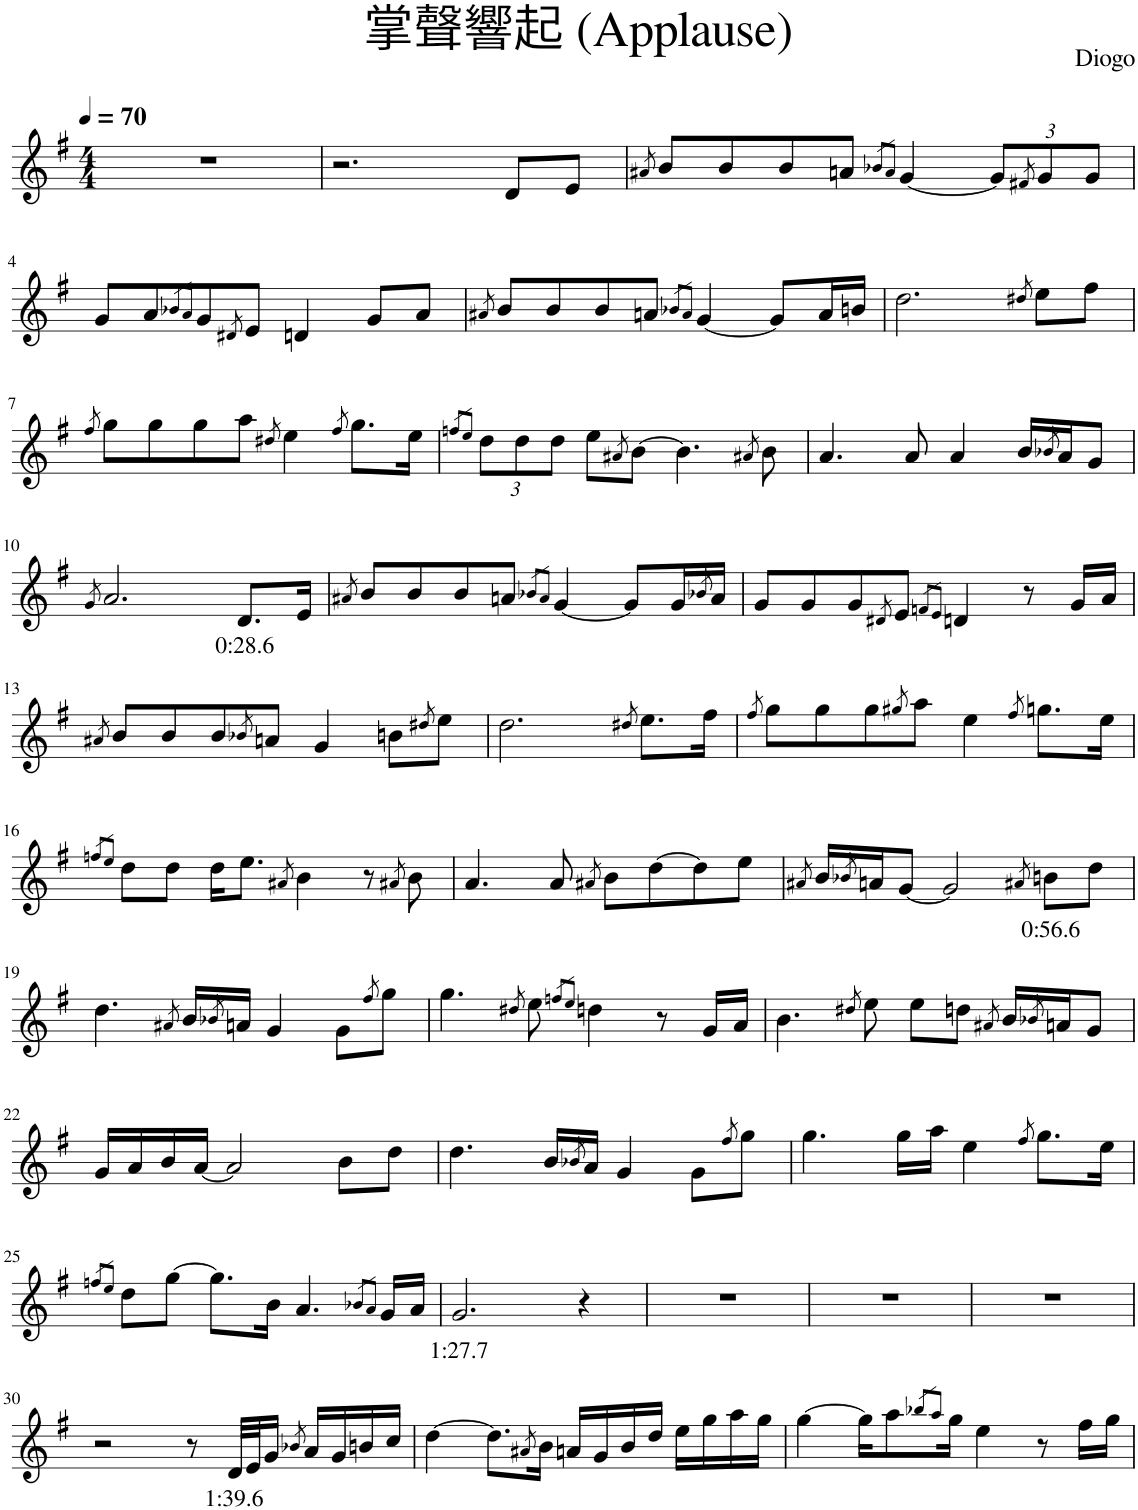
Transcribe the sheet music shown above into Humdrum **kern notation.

**kern	**text
*part1	*part1
*staff1	*staff1
*I"Piano	*
*I'Pno.	*
*clefG2	*
*k[f#]	*
*M4/4	*
*MM70	*
=1	=1
1r	.
=2	=2
2.r	.
8d/L	.
8e/J	.
=3	=3
8qa#X/	.
8b/L	.
8b/	.
8b/	.
8an/J	.
8qb-X/L	.
8qa/J	.
[4g/	.
*Xbrackettup	*
12g/L]	.
8qf#X/	.
12g/	.
12g/J	.
!!LO:LB:g=z
=4	=4
8g/L	.
8a/	.
8qb-X/L	.
8qa/J	.
8g/	.
8qd#X/	.
8e/J	.
4dn/	.
8g/L	.
8a/J	.
=5	=5
8qa#X/	.
8b/L	.
8b/	.
8b/	.
8an/J	.
8qb-X/L	.
8qa/J	.
[4g/	.
8g/L]	.
16a/L	.
16bn/JJ	.
=6	=6
2.dd\	.
8qdd#X/	.
8ee\L	.
8ff#\J	.
!!LO:LB:g=z
=7	=7
8qff#/	.
8gg\L	.
8gg\	.
8gg\	.
8aa\J	.
8qdd#X/	.
4ee\	.
8qff#/	.
8.gg\L	.
16ee\Jk	.
=8	=8
8qffn/L	.
8qee/J	.
12dd\L	.
12dd\	.
12dd\J	.
8ee\L	.
8qa#X/	.
[8b\J	.
4.b\]	.
8qa#X/	.
8b\	.
=9	=9
4.a/	.
8a/	.
4a/	.
16b/LL	.
8qb-X/	.
16a/J	.
8g/J	.
!!LO:LB:g=z
=10	=10
8qg/	.
2.a/	.
!	!LO:LY:b
8.d/L	0:28.6
16e/Jk	.
=11	=11
8qa#X/	.
8b/L	.
8b/	.
8b/	.
8an/J	.
8qb-X/L	.
8qa/J	.
[4g/	.
8g/L]	.
16g/L	.
8qb-X/	.
16a/JJ	.
=12	=12
8g/L	.
8g/	.
8g/	.
8qd#X/	.
8e/J	.
8qfn/L	.
8qe/J	.
4dn/	.
8r	.
16g/LL	.
16a/JJ	.
!!LO:LB:g=z
=13	=13
8qa#X/	.
8b/L	.
8b/	.
8b/	.
8qb-X/	.
8an/J	.
4g/	.
8bn\L	.
8qdd#X/	.
8ee\J	.
=14	=14
2.dd\	.
8qdd#X/	.
8.ee\L	.
16ff#\Jk	.
=15	=15
8qff#/	.
8gg\L	.
8gg\	.
8gg\	.
8qgg#X/	.
8aa\J	.
4ee\	.
8qff#/	.
8.ggn\L	.
16ee\Jk	.
!!LO:LB:g=z
=16	=16
8qffn/L	.
8qee/J	.
8dd\L	.
8dd\J	.
16dd\KL	.
8.ee\J	.
8qa#X/	.
4b\	.
8r	.
8qa#X/	.
8b\	.
=17	=17
4.a/	.
8a/	.
8qa#X/	.
8b\L	.
[8dd\	.
8dd\]	.
8ee\J	.
=18	=18
8qa#X/	.
16b/LL	.
8qb-X/	.
16an/J	.
[8g/J	.
2g/]	.
8qa#X/	.
!	!LO:LY:b
8bn\L	0:56.6
8dd\J	.
!!LO:LB:g=z
=19	=19
4.dd\	.
8qa#X/	.
16b/LL	.
8qb-X/	.
16an/JJ	.
4g/	.
8g\L	.
8qff#/	.
8gg\J	.
=20	=20
4.gg\	.
8qdd#X/	.
8ee\	.
8qffn/L	.
8qee/J	.
4ddn\	.
8r	.
16g/LL	.
16a/JJ	.
=21	=21
4.b\	.
8qdd#X/	.
8ee\	.
8ee\L	.
8ddn\J	.
8qa#X/	.
16b/LL	.
8qb-X/	.
16an/J	.
8g/J	.
!!LO:LB:g=z
=22	=22
16g/LL	.
16a/	.
16b/	.
[16a/JJ	.
2a/]	.
8b\L	.
8dd\J	.
=23	=23
4.dd\	.
16b/LL	.
8qb-X/	.
16a/JJ	.
4g/	.
8g\L	.
8qff#/	.
8gg\J	.
=24	=24
4.gg\	.
16gg\LL	.
16aa\JJ	.
4ee\	.
8qff#/	.
8.gg\L	.
16ee\Jk	.
!!LO:LB:g=z
=25	=25
8qffn/L	.
8qee/J	.
8dd\L	.
[8gg\J	.
8.gg\L]	.
16b\Jk	.
4.a/	.
8qb-X/L	.
8qa/J	.
16g/LL	.
16a/JJ	.
=26	=26
!	!LO:LY:b
2.g/	1:27.7
4r	.
=27	=27
1r	.
=28	=28
1r	.
=29	=29
1r	.
!!LO:LB:g=z
=30	=30
2r	.
8r	.
!	!LO:LY:b
32d/LLL	1:39.6
32e/J	.
16g/JJ	.
8qb-X/	.
16a/LL	.
16g/	.
16bn/	.
16cc/JJ	.
=31	=31
[4dd\	.
8.dd\L]	.
8qa#X/	.
16b\Jk	.
16an/LL	.
16g/	.
16b/	.
16dd/JJ	.
16ee\LL	.
16gg\	.
16aa\	.
16gg\JJ	.
=32	=32
[4gg\	.
16gg\KL]	.
8aa\	.
8qbb-X/L	.
8qaa/J	.
16gg\Jk	.
4ee\	.
8r	.
16ff#\LL	.
16gg\JJ	.
=	=
*-	*-
